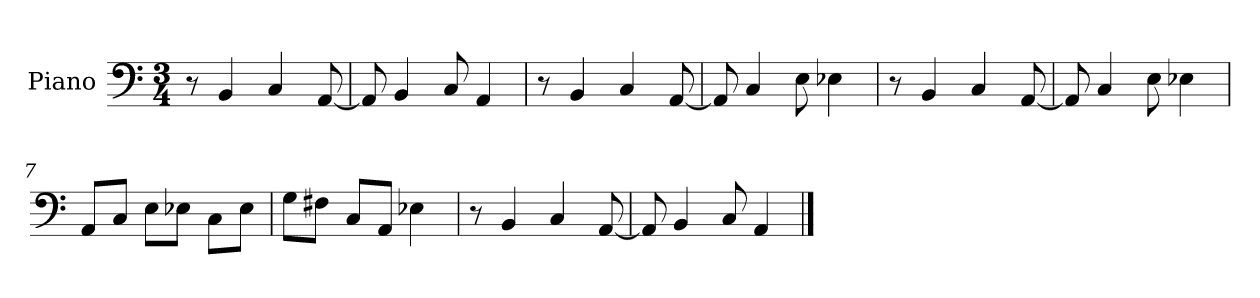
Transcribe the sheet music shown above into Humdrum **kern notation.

**kern
*part1
*staff1
*I"Piano
*I'Pno
*clefF4
*k[]
*a:
*M3/4
=1
8r
4BB/
4C/
[8AA/
=2
8AA/]
4BB/
8C/
4AA/
=3
8r
4BB/
4C/
[8AA/
=4
8AA/]
4C/
8E\
4E-X\
=5
8r
4BB/
4C/
[8AA/
=6
8AA/]
4C/
8E\
4E-X\
=7
8AA/L
8C/J
8E\L
8E-X\J
8C\L
8E-\J
=8
8G\L
8F#X\J
8C/L
8AA/J
4E-X\
=9
8r
4BB/
4C/
[8AA/
=10
8AA/]
4BB/
8C/
4AA/
==
*-
